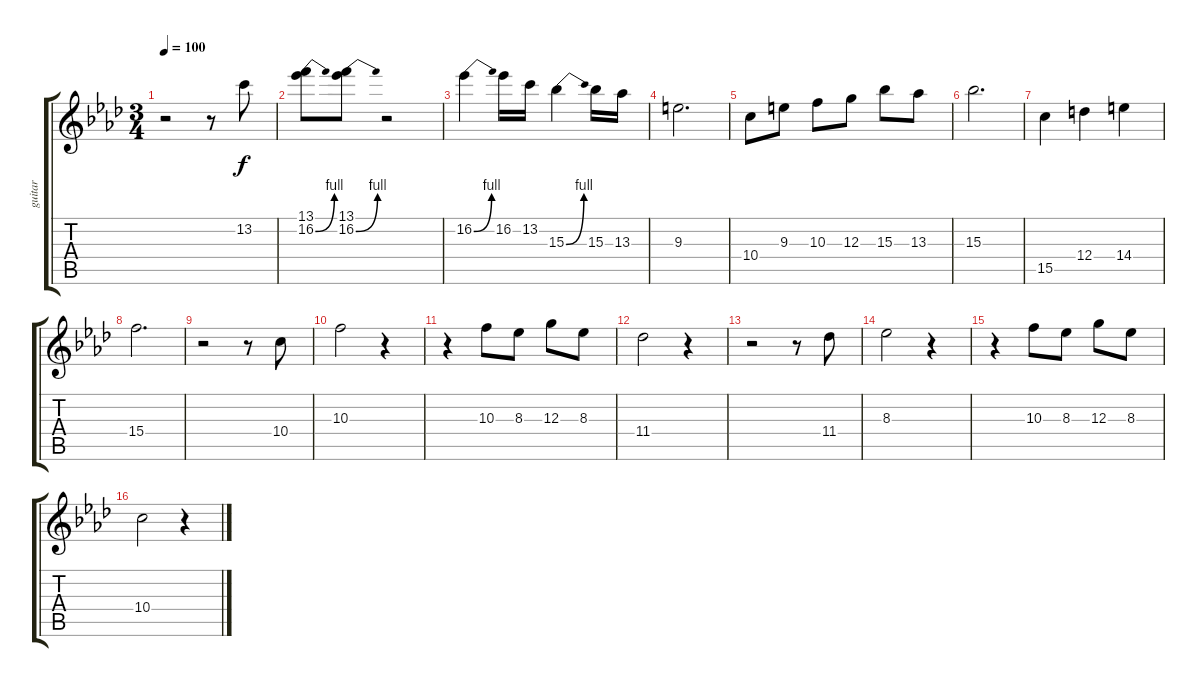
\track ("guitar" "guitar") {instrument overdrivenguitar}
\staff {score tabs}
\tuning (E4 B3 G3 D3 A2 E2) {hide}
\ts (3 4)
\tempo 100
\clef g2
\ks fminor
r.2{dy f} r.8 13.2.8 |
(13.1 16.2{be (bend 0 0 60 4)}).8 (13.1 16.2{be (bend 0 0 60 4)}).8 r.2 |
16.2{be (bend 0 0 60 4)}.4 16.2.16 13.2.16 15.3{be (bend 0 0 60 4)}.4 15.3.16 13.3.16 |
9.3.2{d} |
10.4.8 9.3.8 10.3.8 12.3.8 15.3.8 13.3.8 |
15.3.2{d} |
15.5.4 12.4.4 14.4.4 |
15.4.2{d} |
r.2 r.8 10.4.8 |
10.3.2 r.4 |
r.4 10.3.8 8.3.8 12.3.8 8.3.8 |
11.4.2 r.4 |
r.2 r.8 11.4.8 |
8.3.2 r.4 |
r.4 10.3.8 8.3.8 12.3.8 8.3.8 |
10.4.2 r.4
